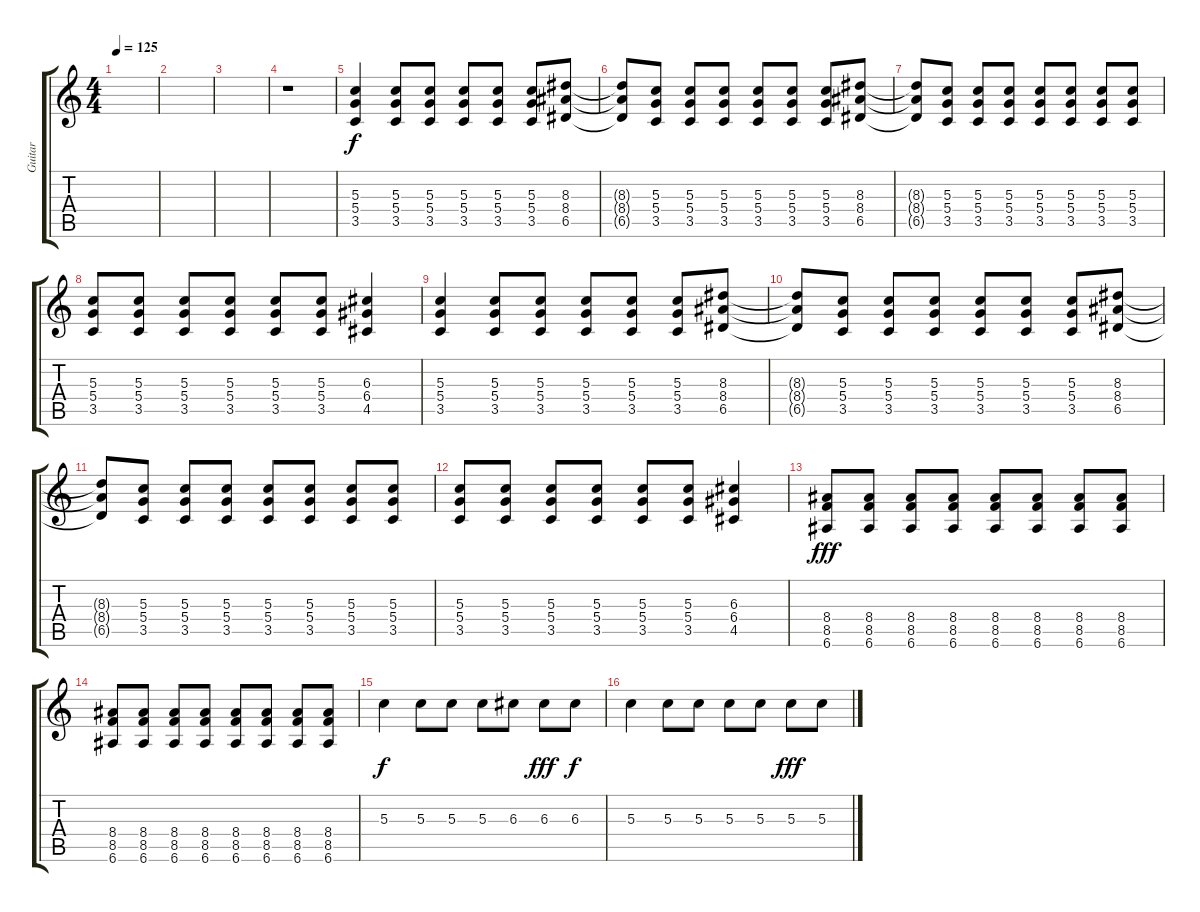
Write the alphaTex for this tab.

\track ("Guitar" "Guitar") {instrument distortionguitar}
\staff {score tabs}
\tuning (E4 B3 G3 D3 A2 E2) {hide}
\ts (4 4)
\tempo 125
\clef g2
\ks c
|
|
|
r.1 |
(5.3 5.4 3.5).4{dy f} (5.3 5.4 3.5).8 (5.3 5.4 3.5).8 (5.3 5.4 3.5).8 (5.3 5.4 3.5).8 (5.3 5.4 3.5).8 (8.3 8.4 6.5).8 |
(8.3{t} 8.4{t} 6.5{t}).8 (5.3 5.4 3.5).8 (5.3 5.4 3.5).8 (5.3 5.4 3.5).8 (5.3 5.4 3.5).8 (5.3 5.4 3.5).8 (5.3 5.4 3.5).8 (8.3 8.4 6.5).8 |
(8.3{t} 8.4{t} 6.5{t}).8 (5.3 5.4 3.5).8 (5.3 5.4 3.5).8 (5.3 5.4 3.5).8 (5.3 5.4 3.5).8 (5.3 5.4 3.5).8 (5.3 5.4 3.5).8 (5.3 5.4 3.5).8 |
(5.3 5.4 3.5).8 (5.3 5.4 3.5).8 (5.3 5.4 3.5).8 (5.3 5.4 3.5).8 (5.3 5.4 3.5).8 (5.3 5.4 3.5).8 (6.3 6.4 4.5).4 |
(5.3 5.4 3.5).4 (5.3 5.4 3.5).8 (5.3 5.4 3.5).8 (5.3 5.4 3.5).8 (5.3 5.4 3.5).8 (5.3 5.4 3.5).8 (8.3 8.4 6.5).8 |
(8.3{t} 8.4{t} 6.5{t}).8 (5.3 5.4 3.5).8 (5.3 5.4 3.5).8 (5.3 5.4 3.5).8 (5.3 5.4 3.5).8 (5.3 5.4 3.5).8 (5.3 5.4 3.5).8 (8.3 8.4 6.5).8 |
(8.3{t} 8.4{t} 6.5{t}).8 (5.3 5.4 3.5).8 (5.3 5.4 3.5).8 (5.3 5.4 3.5).8 (5.3 5.4 3.5).8 (5.3 5.4 3.5).8 (5.3 5.4 3.5).8 (5.3 5.4 3.5).8 |
(5.3 5.4 3.5).8 (5.3 5.4 3.5).8 (5.3 5.4 3.5).8 (5.3 5.4 3.5).8 (5.3 5.4 3.5).8 (5.3 5.4 3.5).8 (6.3 6.4 4.5).4 |
(8.4 8.5 6.6).8{dy fff} (8.4 8.5 6.6).8 (8.4 8.5 6.6).8 (8.4 8.5 6.6).8 (8.4 8.5 6.6).8 (8.4 8.5 6.6).8 (8.4 8.5 6.6).8 (8.4 8.5 6.6).8 |
(8.4 8.5 6.6).8 (8.4 8.5 6.6).8 (8.4 8.5 6.6).8 (8.4 8.5 6.6).8 (8.4 8.5 6.6).8 (8.4 8.5 6.6).8 (8.4 8.5 6.6).8 (8.4 8.5 6.6).8 |
5.3.4{dy f} 5.3.8 5.3.8 5.3.8 6.3.8 6.3.8{dy fff} 6.3.8{dy f} |
5.3.4 5.3.8 5.3.8 5.3.8 5.3.8 5.3.8{dy fff} 5.3.8
